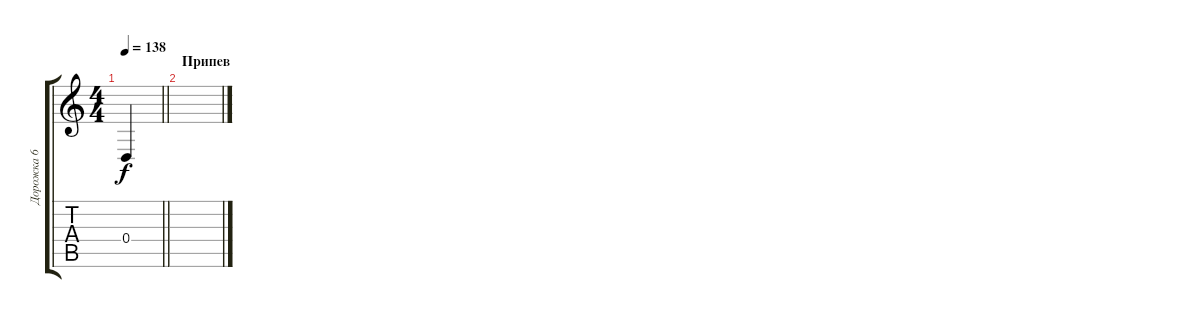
\track ("Дорожка 6" "Дорожка 6") {instrument electricgrandpiano}
\staff {score tabs}
\tuning (E4 B3 G3 D3 A2 E2) {hide}
\ts (4 4)
\tempo 138
\clef g2
\barLineRight lightlight
\ks c
0.4.4{dy f} |
\section ("" "Припев")
